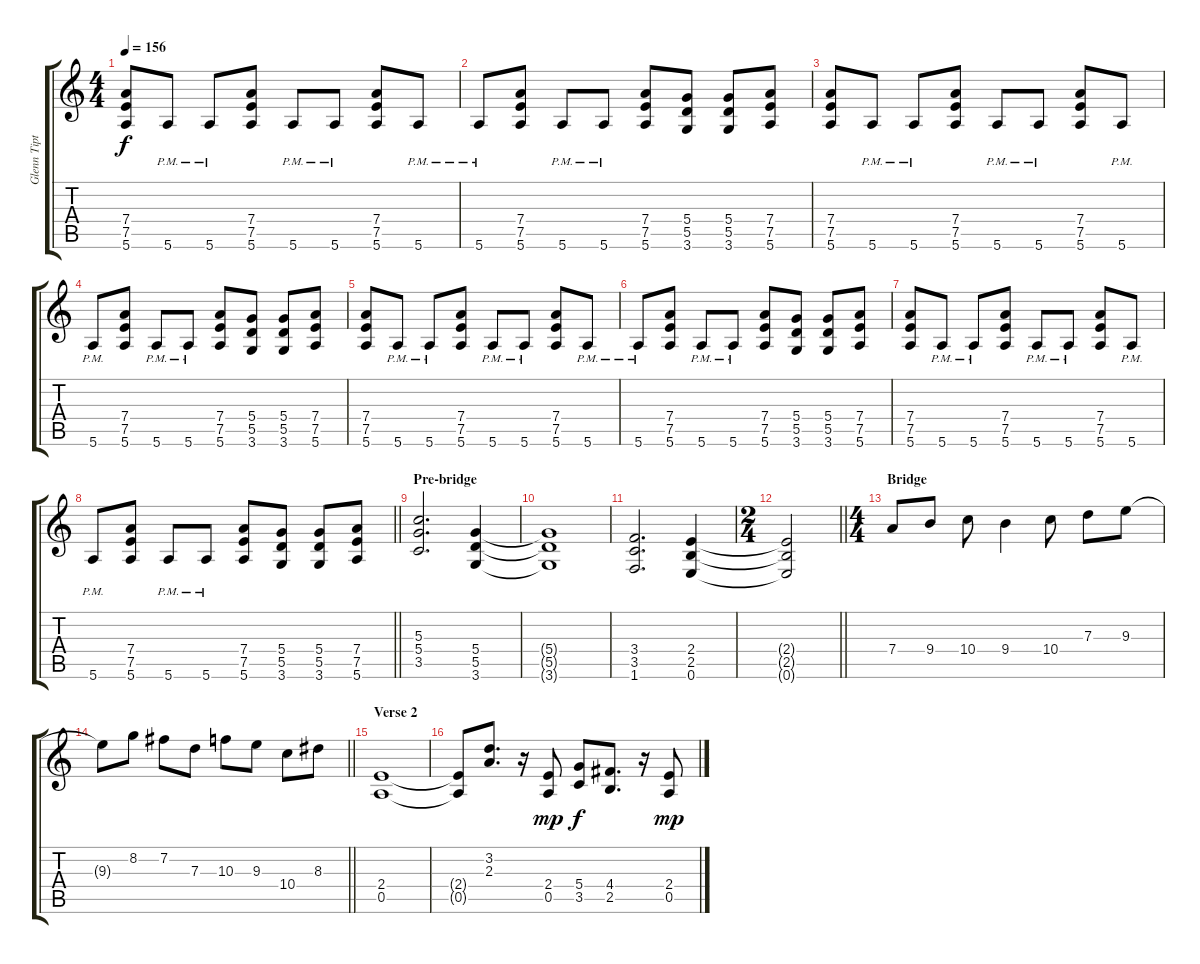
\track ("Glenn Tipton" "Glenn Tipt") {instrument overdrivenguitar}
\staff {score tabs}
\tuning (E4 B3 G3 D3 A2 E2) {hide}
\ts (4 4)
\tempo 156
\clef g2
\ks c
(7.4 7.5 5.6).8{dy f} 5.6{pm}.8 5.6{pm}.8 (7.4 7.5 5.6).8 5.6{pm}.8 5.6{pm}.8 (7.4 7.5 5.6).8 5.6{pm}.8 |
5.6{pm}.8 (7.4 7.5 5.6).8 5.6{pm}.8 5.6{pm}.8 (7.4 7.5 5.6).8 (5.4 5.5 3.6).8 (5.4 5.5 3.6).8 (7.4 7.5 5.6).8 |
(7.4 7.5 5.6).8 5.6{pm}.8 5.6{pm}.8 (7.4 7.5 5.6).8 5.6{pm}.8 5.6{pm}.8 (7.4 7.5 5.6).8 5.6{pm}.8 |
5.6{pm}.8 (7.4 7.5 5.6).8 5.6{pm}.8 5.6{pm}.8 (7.4 7.5 5.6).8 (5.4 5.5 3.6).8 (5.4 5.5 3.6).8 (7.4 7.5 5.6).8 |
(7.4 7.5 5.6).8 5.6{pm}.8 5.6{pm}.8 (7.4 7.5 5.6).8 5.6{pm}.8 5.6{pm}.8 (7.4 7.5 5.6).8 5.6{pm}.8 |
5.6{pm}.8 (7.4 7.5 5.6).8 5.6{pm}.8 5.6{pm}.8 (7.4 7.5 5.6).8 (5.4 5.5 3.6).8 (5.4 5.5 3.6).8 (7.4 7.5 5.6).8 |
(7.4 7.5 5.6).8 5.6{pm}.8 5.6{pm}.8 (7.4 7.5 5.6).8 5.6{pm}.8 5.6{pm}.8 (7.4 7.5 5.6).8 5.6{pm}.8 |
\barLineRight lightlight
5.6{pm}.8 (7.4 7.5 5.6).8 5.6{pm}.8 5.6{pm}.8 (7.4 7.5 5.6).8 (5.4 5.5 3.6).8 (5.4 5.5 3.6).8 (7.4 7.5 5.6).8 |
\section ("" "Pre-bridge")
(5.3 5.4 3.5).2{d} (5.4 5.5 3.6).4 |
(5.4{t} 5.5{t} 3.6{t}).1 |
(3.4 3.5 1.6).2{d} (2.4 2.5 0.6).4 |
\ts (2 4)
\barLineRight lightlight
(2.4{t} 2.5{t} 0.6{t}).2 |
\ts (4 4)
\section ("" "Bridge")
7.4.8 9.4.8 10.4.8 9.4.4 10.4.8 7.3.8 9.3.8 |
\barLineRight lightlight
9.3{t}.8 8.2.8 7.2.8 7.3.8 10.3.8 9.3.8 10.4.8 8.3.8 |
\section ("" "Verse 2")
(2.4 0.5).1 |
(2.4{t} 0.5{t}).8 (3.2 2.3).8{d} r.16 (2.4 0.5).8{dy mp} (5.4 3.5).8{dy f} (4.4 2.5).8{d} r.16 (2.4 0.5).8{dy mp}
